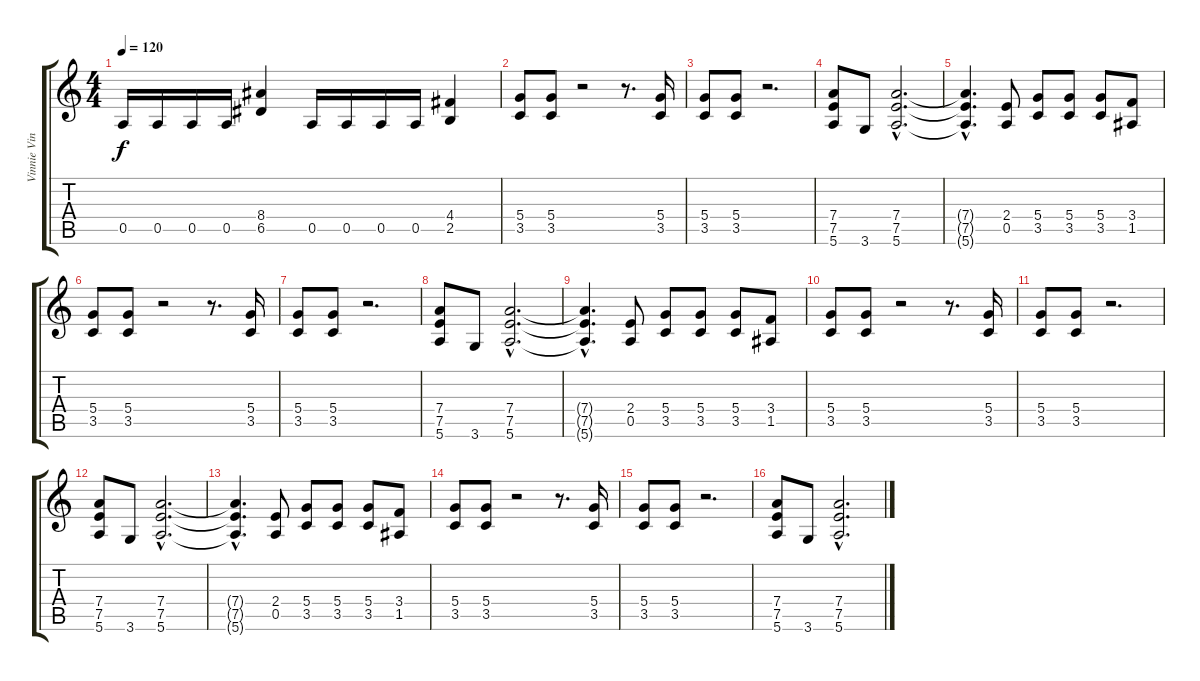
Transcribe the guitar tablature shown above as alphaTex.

\track ("Vinnie Vincent" "Vinnie Vin") {instrument distortionguitar}
\staff {score tabs}
\tuning (E4 B3 G3 D3 A2 E2) {hide}
\ts (4 4)
\tempo 120
\clef g2
\ks c
0.5.16{dy f} 0.5.16 0.5.16 0.5.16 (8.4 6.5).4 0.5.16 0.5.16 0.5.16 0.5.16 (4.4 2.5).4 |
(5.4 3.5).8 (5.4 3.5).8 r.2 r.8{d} (5.4 3.5).16 |
(5.4 3.5).8 (5.4 3.5).8 r.2{d} |
(7.4 7.5 5.6).8 3.6.8 (7.4{hac} 7.5{hac} 5.6{hac}).2{d} |
(7.4{hac t} 7.5{hac t} 5.6{hac t}).4{d} (2.4 0.5).8 (5.4 3.5).8 (5.4 3.5).8 (5.4 3.5).8 (3.4 1.5).8 |
(5.4 3.5).8 (5.4 3.5).8 r.2 r.8{d} (5.4 3.5).16 |
(5.4 3.5).8 (5.4 3.5).8 r.2{d} |
(7.4 7.5 5.6).8 3.6.8 (7.4{hac} 7.5{hac} 5.6{hac}).2{d} |
(7.4{hac t} 7.5{hac t} 5.6{hac t}).4{d} (2.4 0.5).8 (5.4 3.5).8 (5.4 3.5).8 (5.4 3.5).8 (3.4 1.5).8 |
(5.4 3.5).8 (5.4 3.5).8 r.2 r.8{d} (5.4 3.5).16 |
(5.4 3.5).8 (5.4 3.5).8 r.2{d} |
(7.4 7.5 5.6).8 3.6.8 (7.4{hac} 7.5{hac} 5.6{hac}).2{d} |
(7.4{hac t} 7.5{hac t} 5.6{hac t}).4{d} (2.4 0.5).8 (5.4 3.5).8 (5.4 3.5).8 (5.4 3.5).8 (3.4 1.5).8 |
(5.4 3.5).8 (5.4 3.5).8 r.2 r.8{d} (5.4 3.5).16 |
(5.4 3.5).8 (5.4 3.5).8 r.2{d} |
(7.4 7.5 5.6).8 3.6.8 (7.4{hac} 7.5{hac} 5.6{hac}).2{d}
